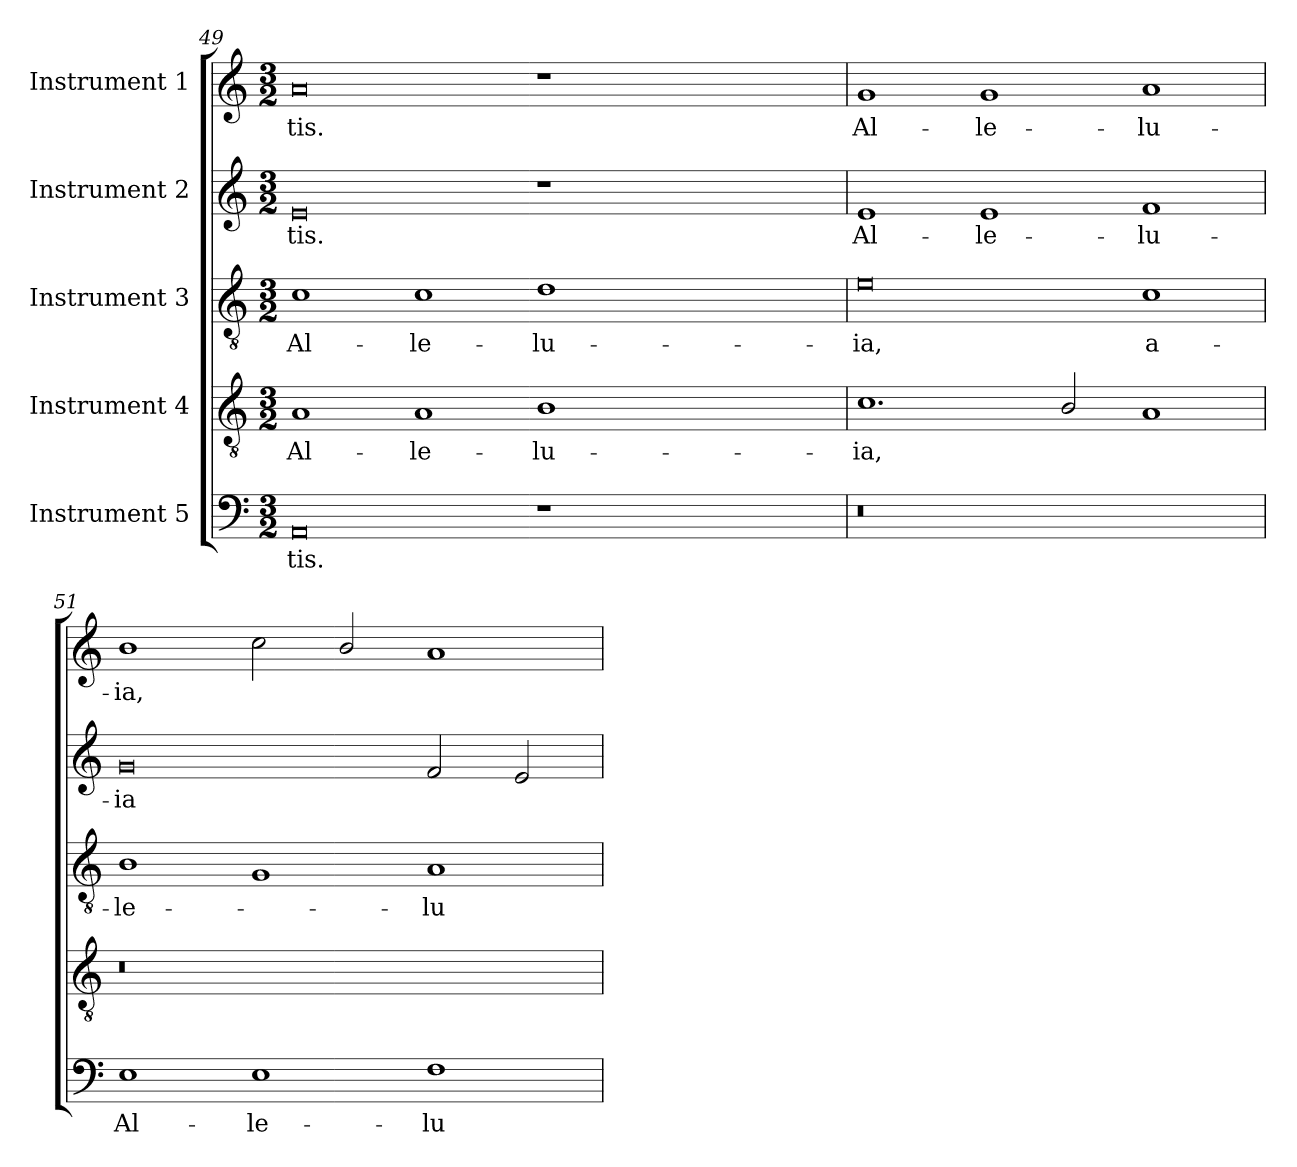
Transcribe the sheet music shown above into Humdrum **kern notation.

**kern	**text	**kern	**text	**kern	**text	**kern	**text	**kern	**text
*part5	*part5	*part4	*part4	*part3	*part3	*part2	*part2	*part1	*part1
*staff5	*staff5	*staff4	*staff4	*staff3	*staff3	*staff2	*staff2	*staff1	*staff1
*I"Instrument 5	*	*I"Instrument 4	*	*I"Instrument 3	*	*I"Instrument 2	*	*I"Instrument 1	*
*clefF4	*	*clefGv2	*	*clefGv2	*	*clefG2	*	*clefG2	*
*M3/2	*	*M3/2	*	*M3/2	*	*M3/2	*	*M3/2	*
=49	=49	=49	=49	=49	=49	=49	=49	=49	=49
!	!LO:LY:b:cj	!	!LO:LY:b:cj	!	!LO:LY:b:cj	!	!LO:LY:b:cj	!	!LO:LY:b:cj
0AA	-tis.	1A	Al-	1c	Al-	0e	-tis.	0a	-tis.
!	!	!	!LO:LY:b:cj	!	!LO:LY:b:cj	!	!	!	!
.	.	1A	-le-	1c	-le-	.	.	.	.
!LO:N:vis=1	!	!	!LO:LY:b:cj	!	!LO:LY:b:cj	!LO:N:vis=1	!	!LO:N:vis=1	!
0.r	.	1B	-lu-	1d	-lu-	0.r	.	0.r	.
.	.	0ryy	.	0ryy	.	.	.	.	.
=50	=50	=50	=50	=50	=50	=50	=50	=50	=50
!	!	!	!LO:LY:b:cj	!	!LO:LY:b:cj	!	!LO:LY:b:cj	!	!LO:LY:b:cj
0.r	.	1.c	-ia,	0e	-ia,	1e	Al-	1g	Al-
!	!	!	!	!	!	!	!LO:LY:b:cj	!	!LO:LY:b:cj
.	.	.	.	.	.	1e	-le-	1g	-le-
.	.	2B/	.	.	.	.	.	.	.
!	!	!	!	!	!LO:LY:b:rj	!	!LO:LY:b:cj	!	!LO:LY:b:cj
.	.	1A	.	1c	a-	1f	-lu-	1a	-lu-
!!LO:PB:g=z
=51	=51	=51	=51	=51	=51	=51	=51	=51	=51
!	!LO:LY:b:cj	!	!	!	!LO:LY:b:cj	!	!LO:LY:b:cj	!	!LO:LY:b:cj
1E	Al-	0.r	.	1B	-le-	0g	-ia	1b	-ia,
!	!LO:LY:b:cj	!	!	!	!	!	!	!	!
1E	-le-	.	.	1G	.	.	.	2cc\	.
.	.	.	.	.	.	.	.	2b/	.
!	!LO:LY:b:cj	!	!	!	!LO:LY:b:cj	!	!	!	!
1F	-lu-	.	.	1A	-lu-	2f/	.	1a	.
.	.	.	.	.	.	2e/	.	.	.
=	=	=	=	=	=	=	=	=	=
*-	*-	*-	*-	*-	*-	*-	*-	*-	*-
